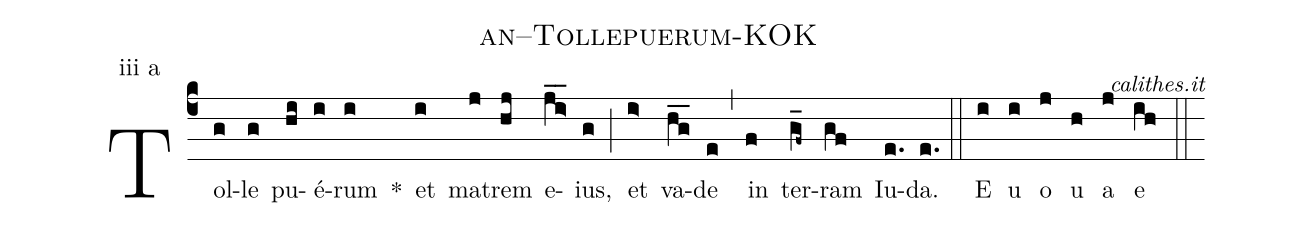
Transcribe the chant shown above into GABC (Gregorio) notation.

name: an--Tollepuerum-KOK;
commentary: calithes.it;
annotation: iii a;
%%
(c4) Tol(g)le(g) pu(hi)é(i)rum(i) *() et(i) ma(j)trem(hj) e(j_i>_)ius,(g) (;) et(i>) va(hg__)de(e) (,) in(f) ter(g_f~)ram(gf) Iu(e.)da.(e.) (::) E(i) u(i) o(j) u(h) a(j) e(ih) (::)
